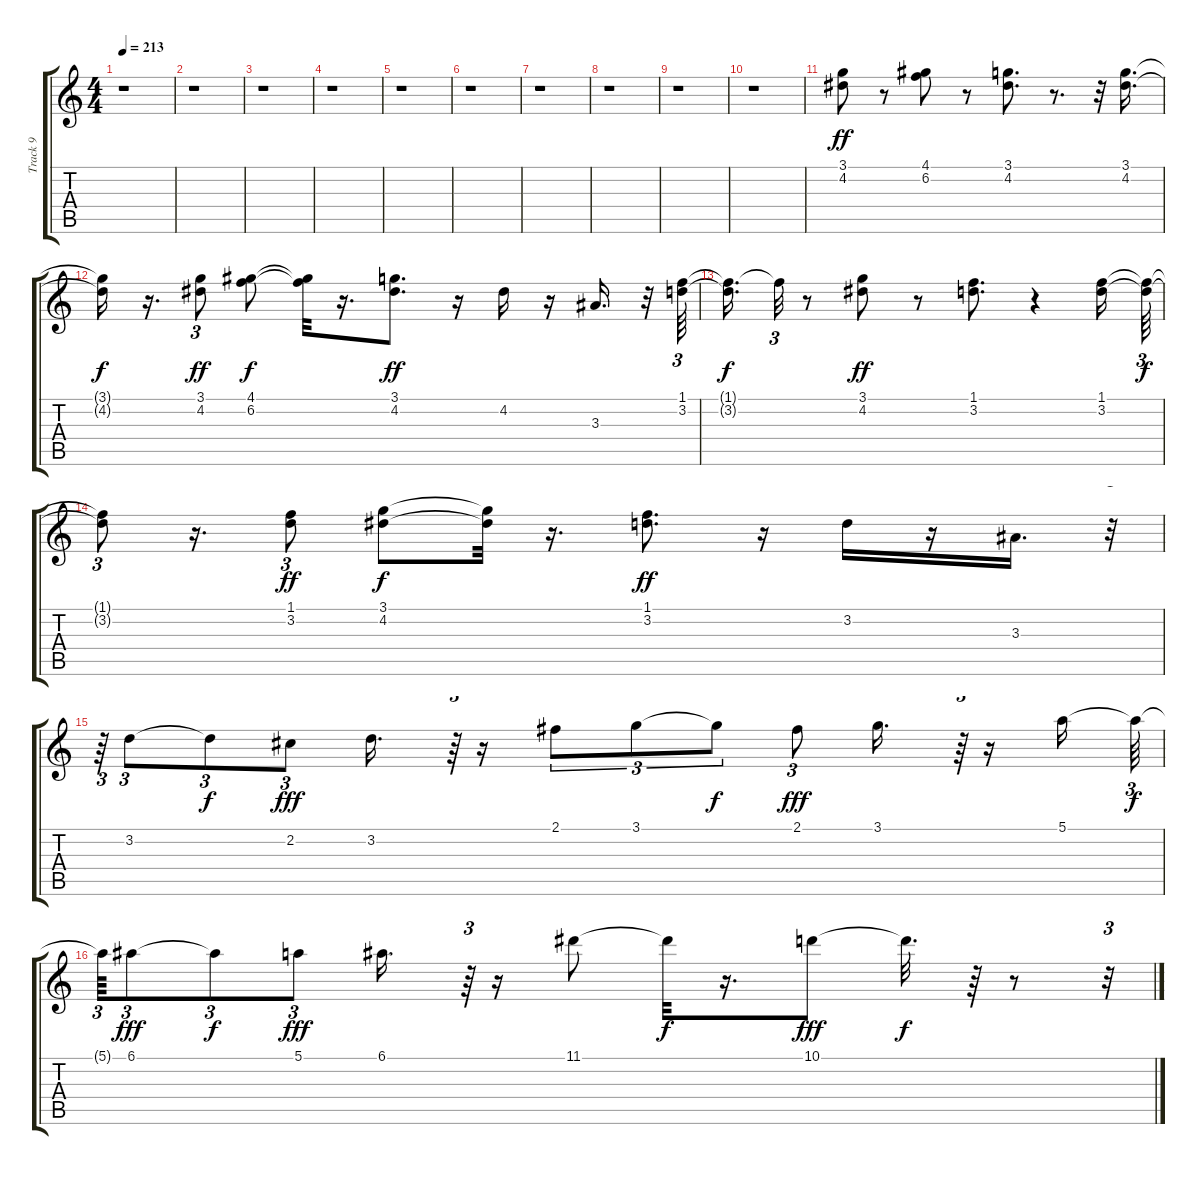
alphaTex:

\track ("Track 9" "Track 9") {instrument overdrivenguitar}
\staff {score tabs}
\tuning (E4 B3 G3 D3 A2 E2) {hide}
\ts (4 4)
\tempo 213
\clef g2
\ks c
r.1{dy fff} |
r.1 |
r.1 |
r.1 |
r.1 |
r.1 |
r.1 |
r.1 |
r.1 |
r.1 |
(3.1 4.2).8{dy ff} r.8 (4.1 6.2).8 r.8 (3.1 4.2).8{d} r.8{d} r.32 (3.1 4.2).16{d} |
(3.1{t} 4.2{t}).16{dy f} r.16{d} (3.1 4.2).8{tu (3 2) dy ff} (4.1 6.2).8{dy f} (4.1{t} 6.2{t}).32 r.16{d} (3.1 4.2).8{d dy ff} r.16 4.2.16 r.16 3.3.16{d} r.32 (1.1 3.2).64{tu (3 2)} |
(1.1{t} 3.2{t}).16{d dy f} 1.1{t}.32{tu (3 2)} r.8 (3.1 4.2).8{dy ff} r.8 (1.1 3.2).8{d} r.4 (1.1 3.2).16 (1.1{t} 3.2{t}).64{tu (3 2) dy f} |
(1.1{t} 3.2{t}).8{tu (3 2)} r.16{d} (1.1 3.2).8{tu (3 2) dy ff} (3.1 4.2).8{dy f} (3.1{t} 4.2{t}).32 r.16{d} (1.1 3.2).8{d dy ff} r.16 3.2.16 r.16 3.3.16{d} r.32{tu (3 2)} |
r.64{tu (3 2)} 3.2.8{tu (3 2)} 3.2{t}.8{tu (3 2) dy f} 2.2.8{tu (3 2) dy fff} 3.2.16{d} r.64{tu (3 2)} r.16 2.1.8{tu (3 2)} 3.1.8{tu (3 2)} 3.1{t}.8{tu (3 2) dy f} 2.1.8{tu (3 2) dy fff} 3.1.16{d} r.64{tu (3 2)} r.16 5.1.16 5.1{t}.64{tu (3 2) dy f} |
5.1{t}.64{tu (3 2)} 6.1.8{tu (3 2) dy fff} 6.1{t}.8{tu (3 2) dy f} 5.1.8{tu (3 2) dy fff} 6.1.16{d} r.64{tu (3 2)} r.16 11.1.8 11.1{t}.32{dy f} r.16{d} 10.1.8{dy fff} 10.1{t}.32{d dy f} r.64 r.8 r.32{tu (3 2)}
